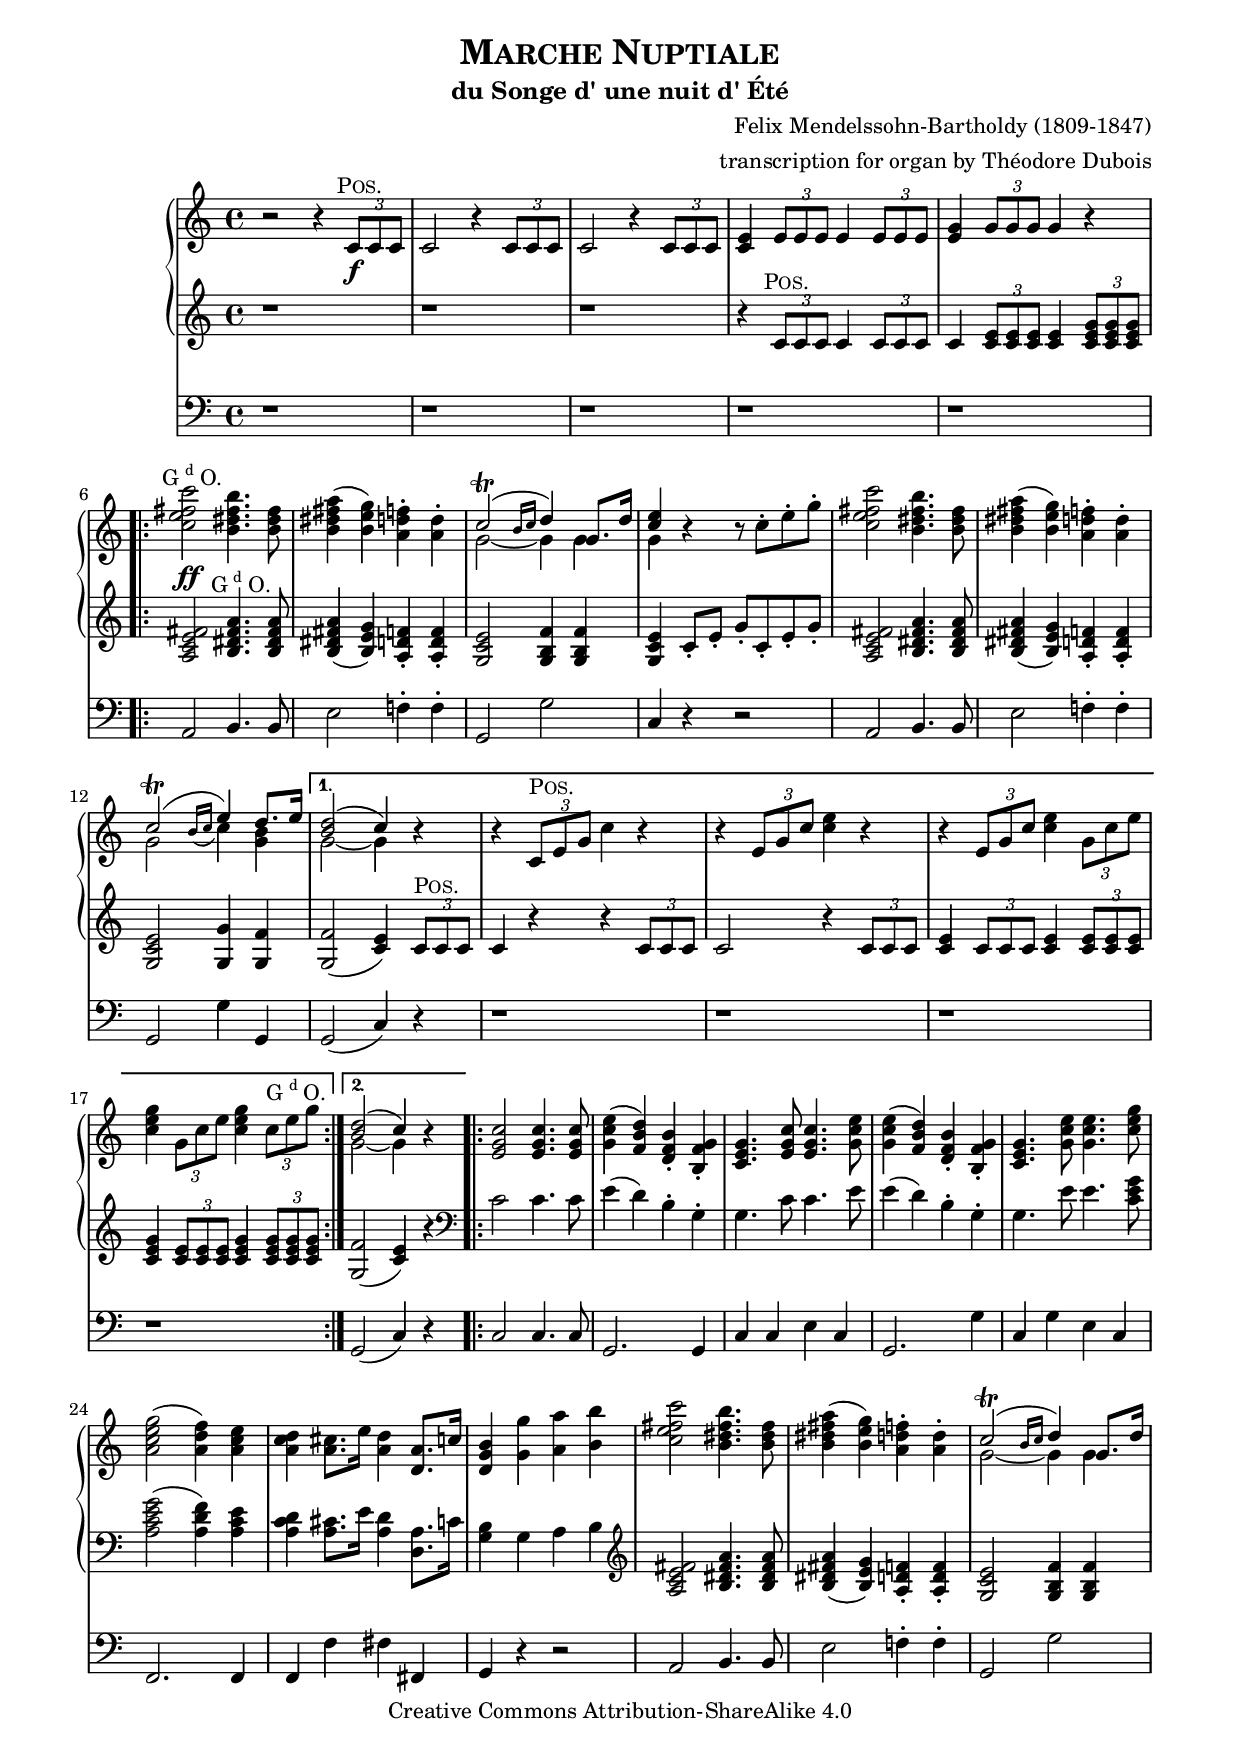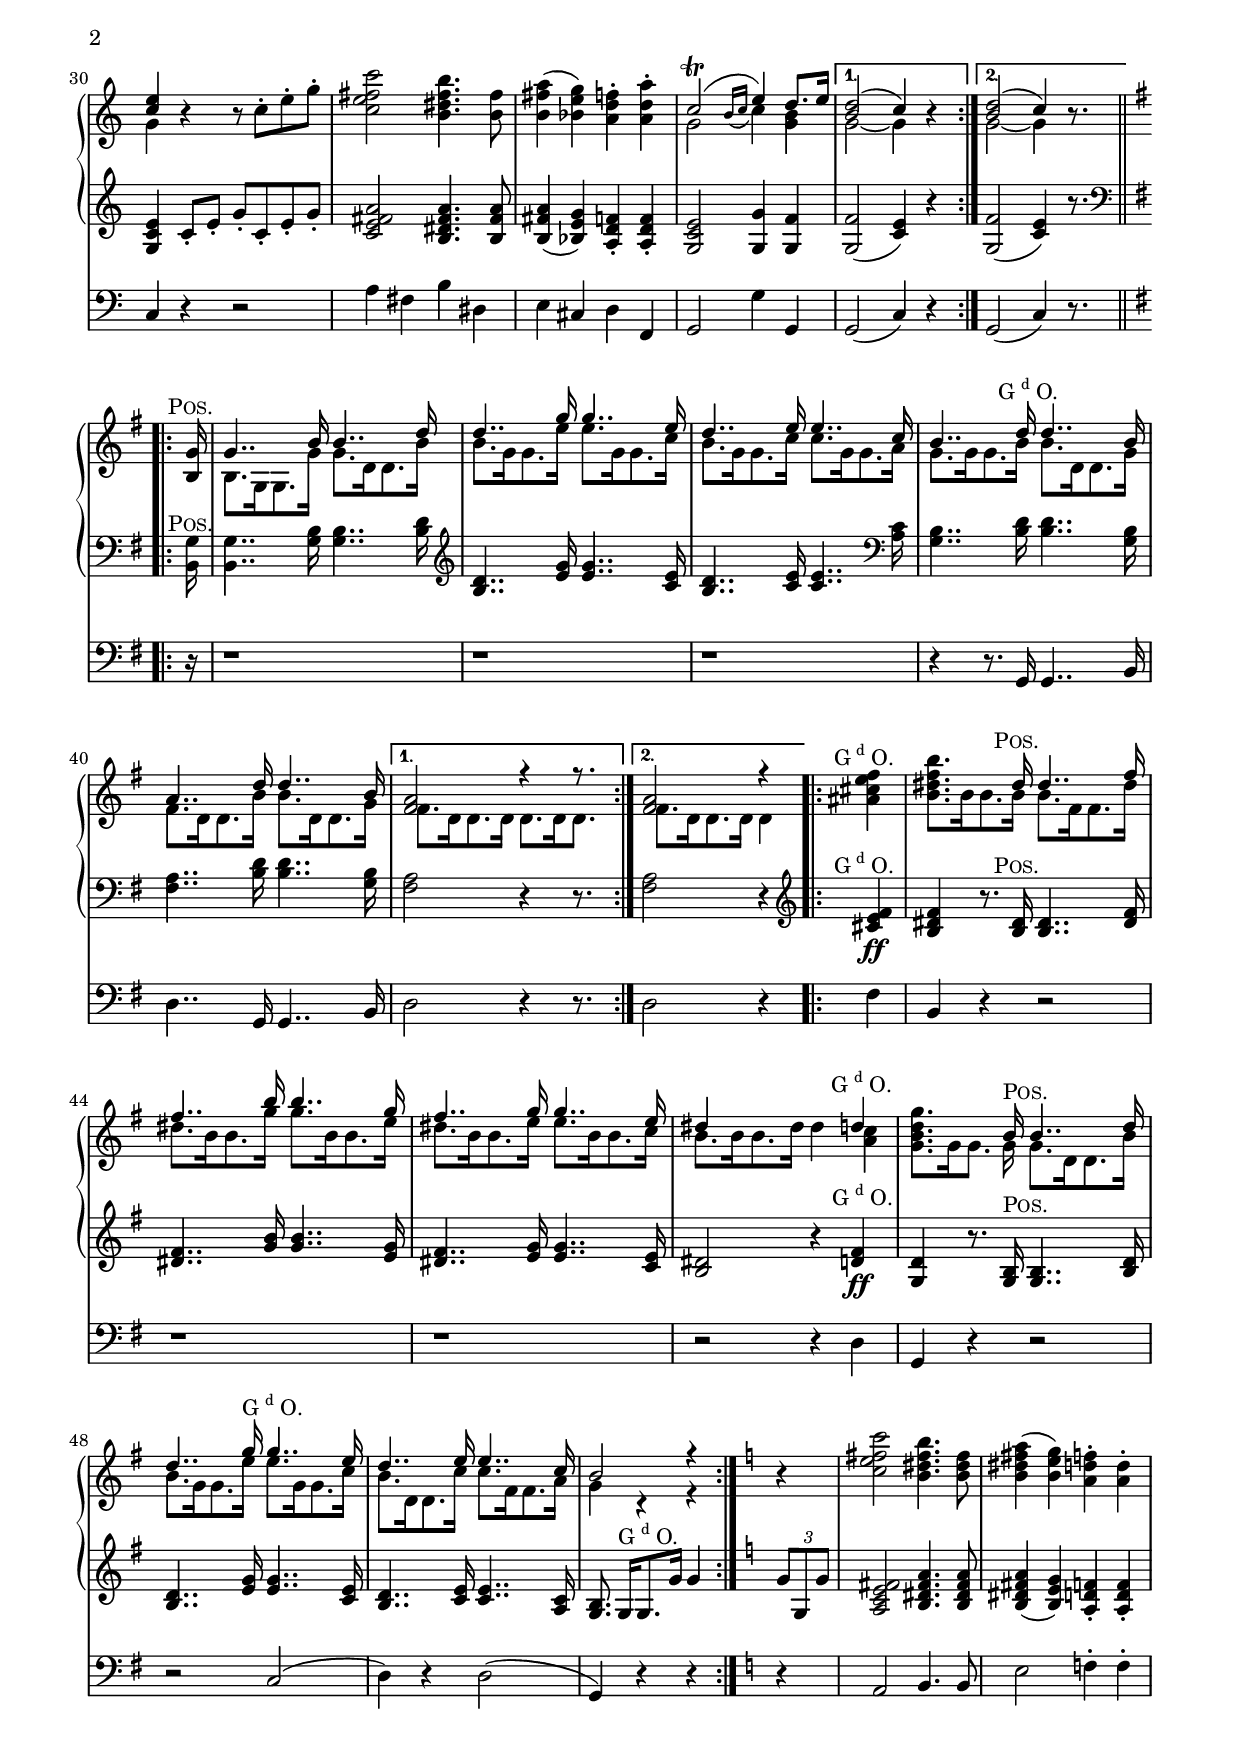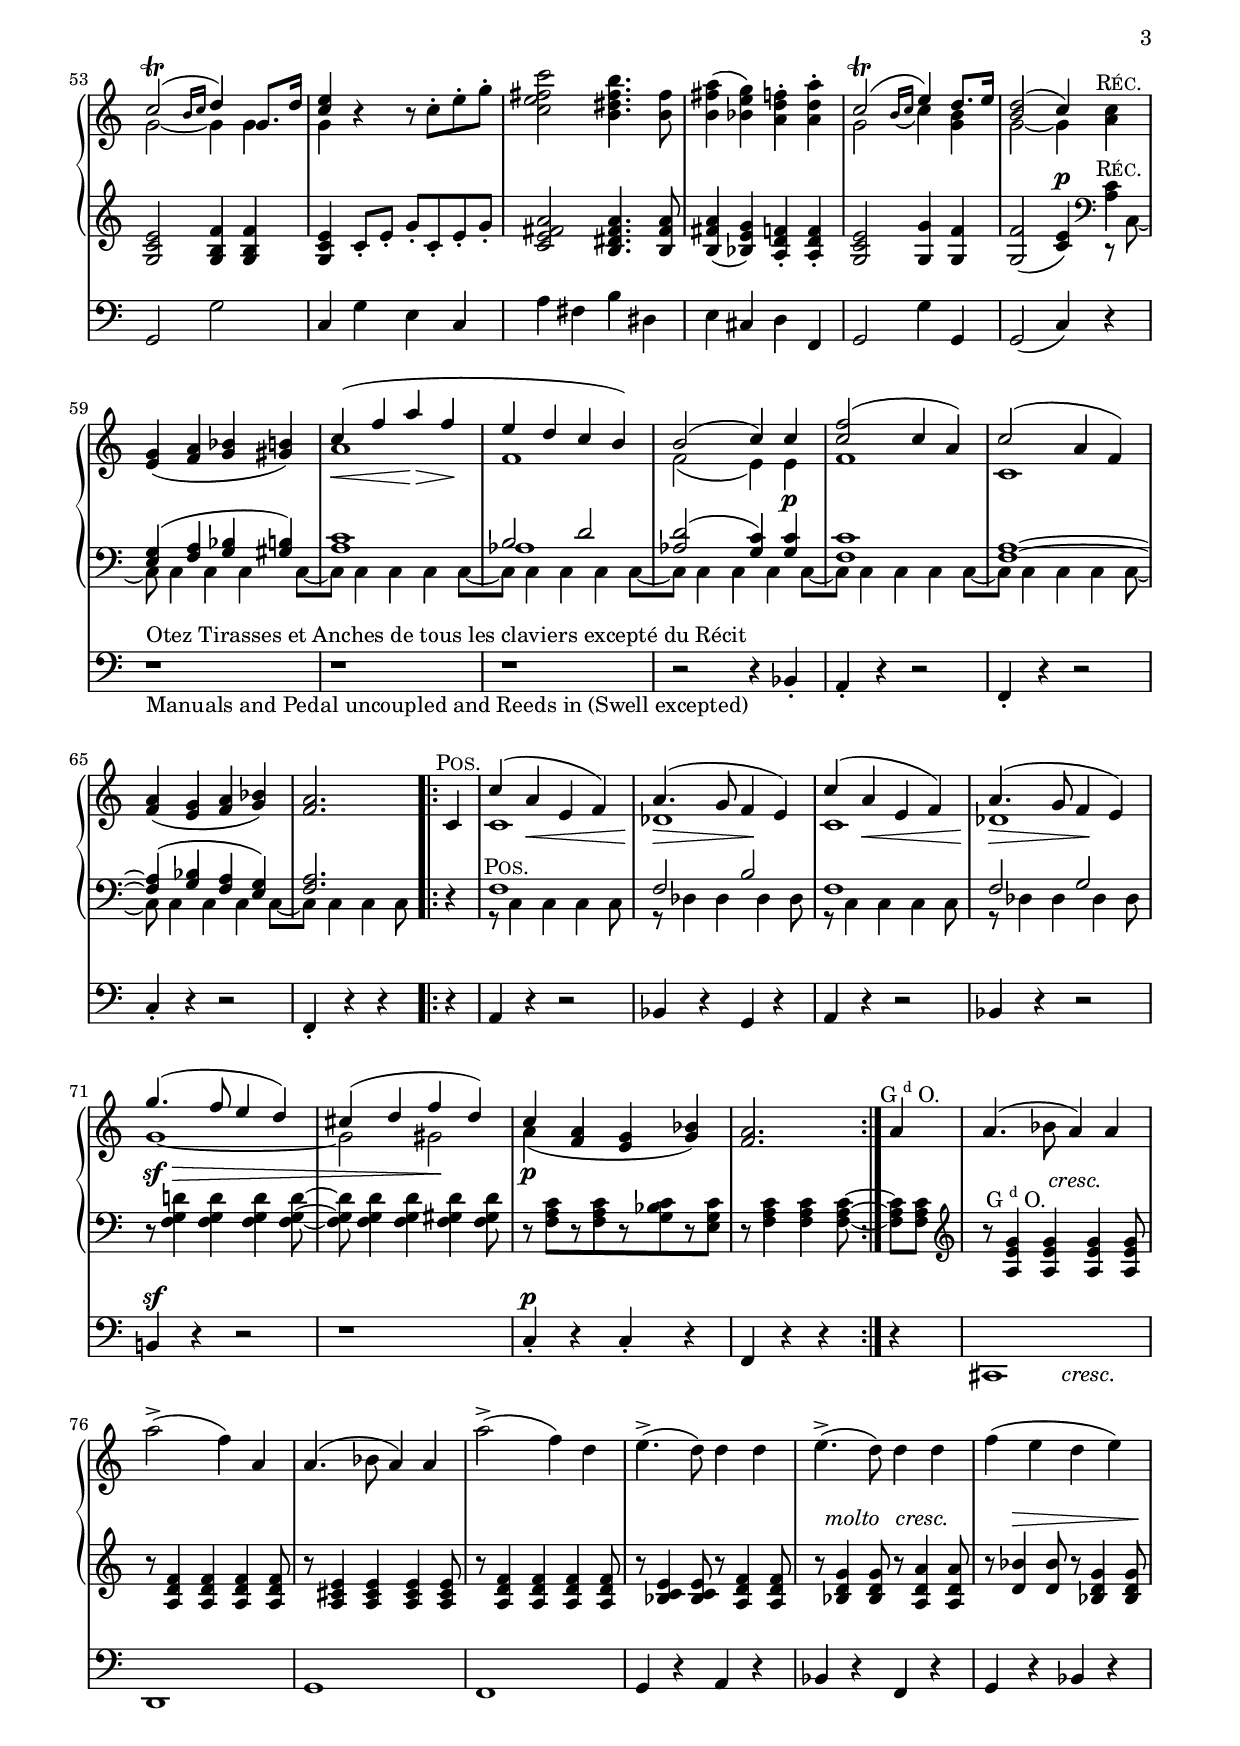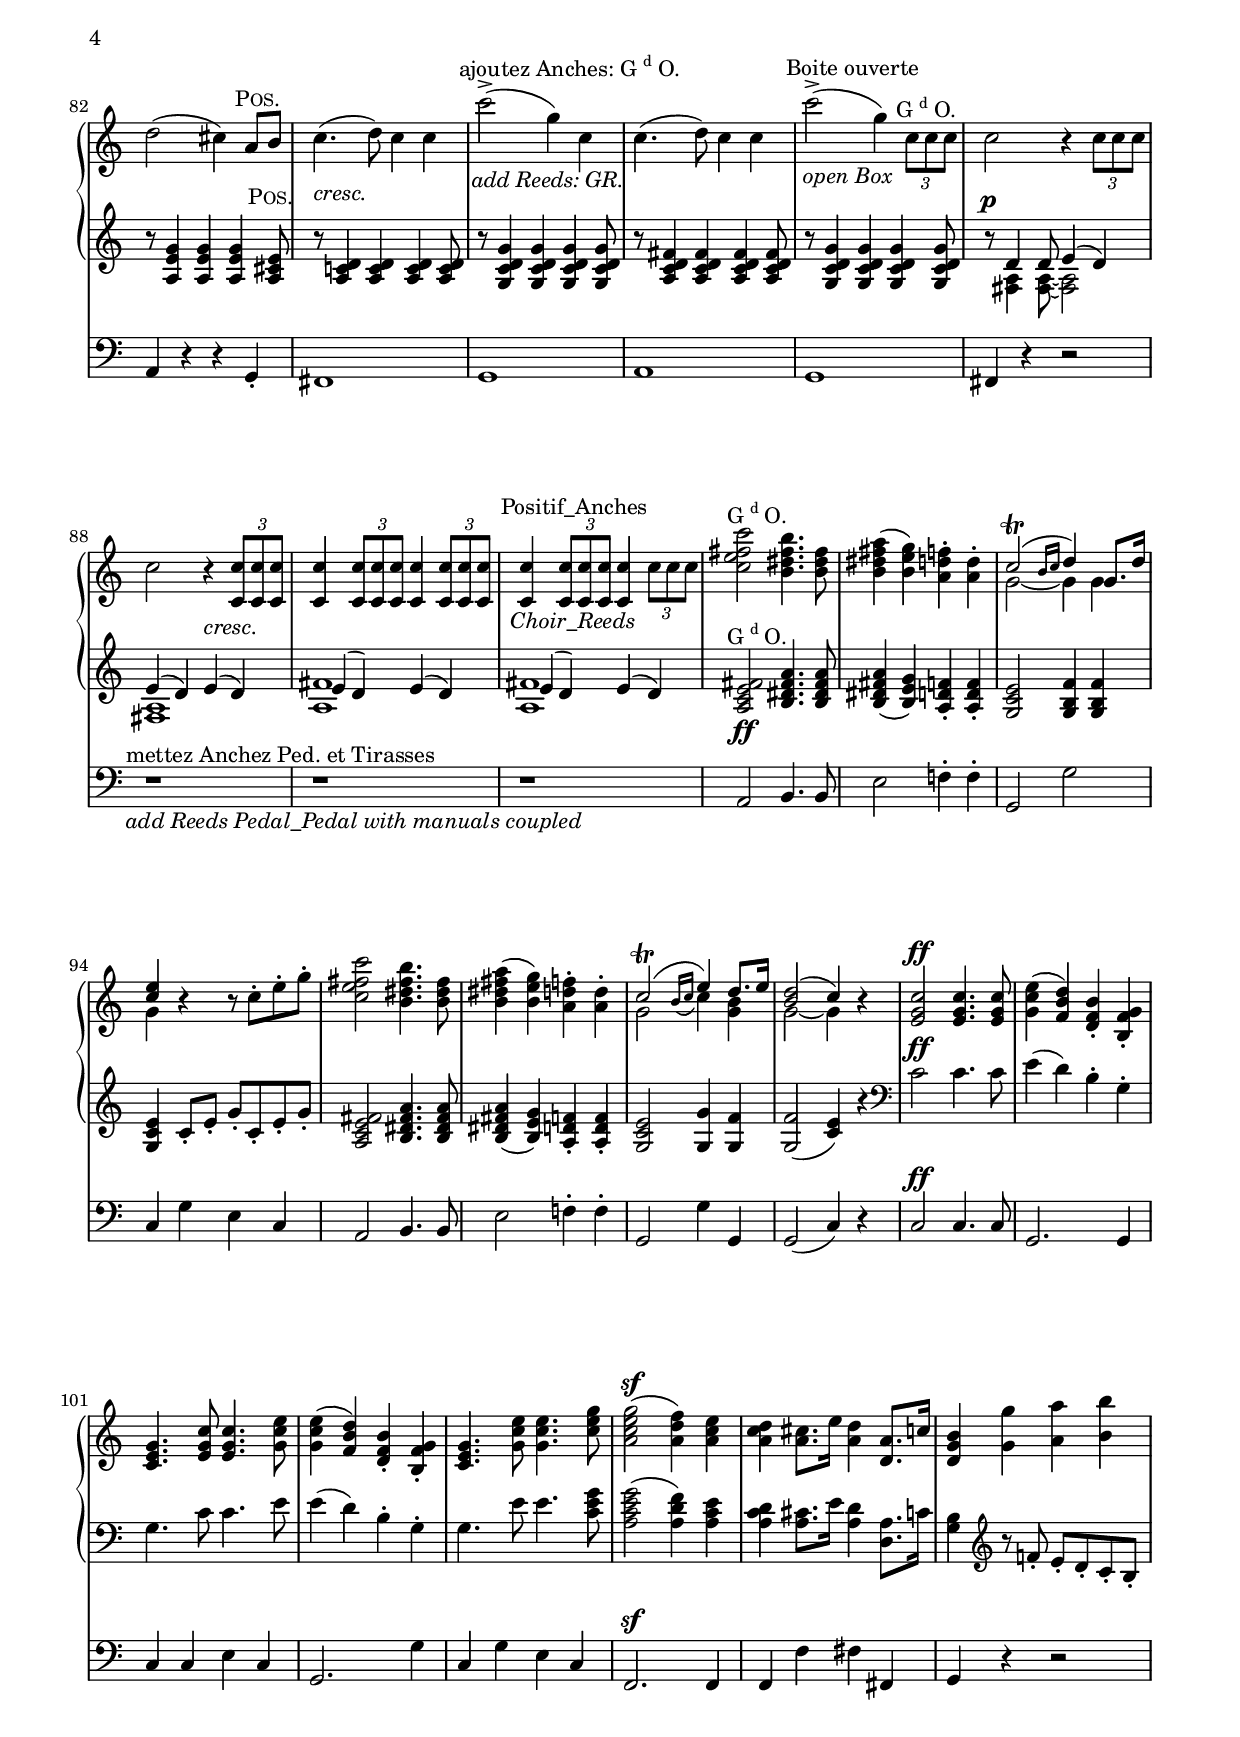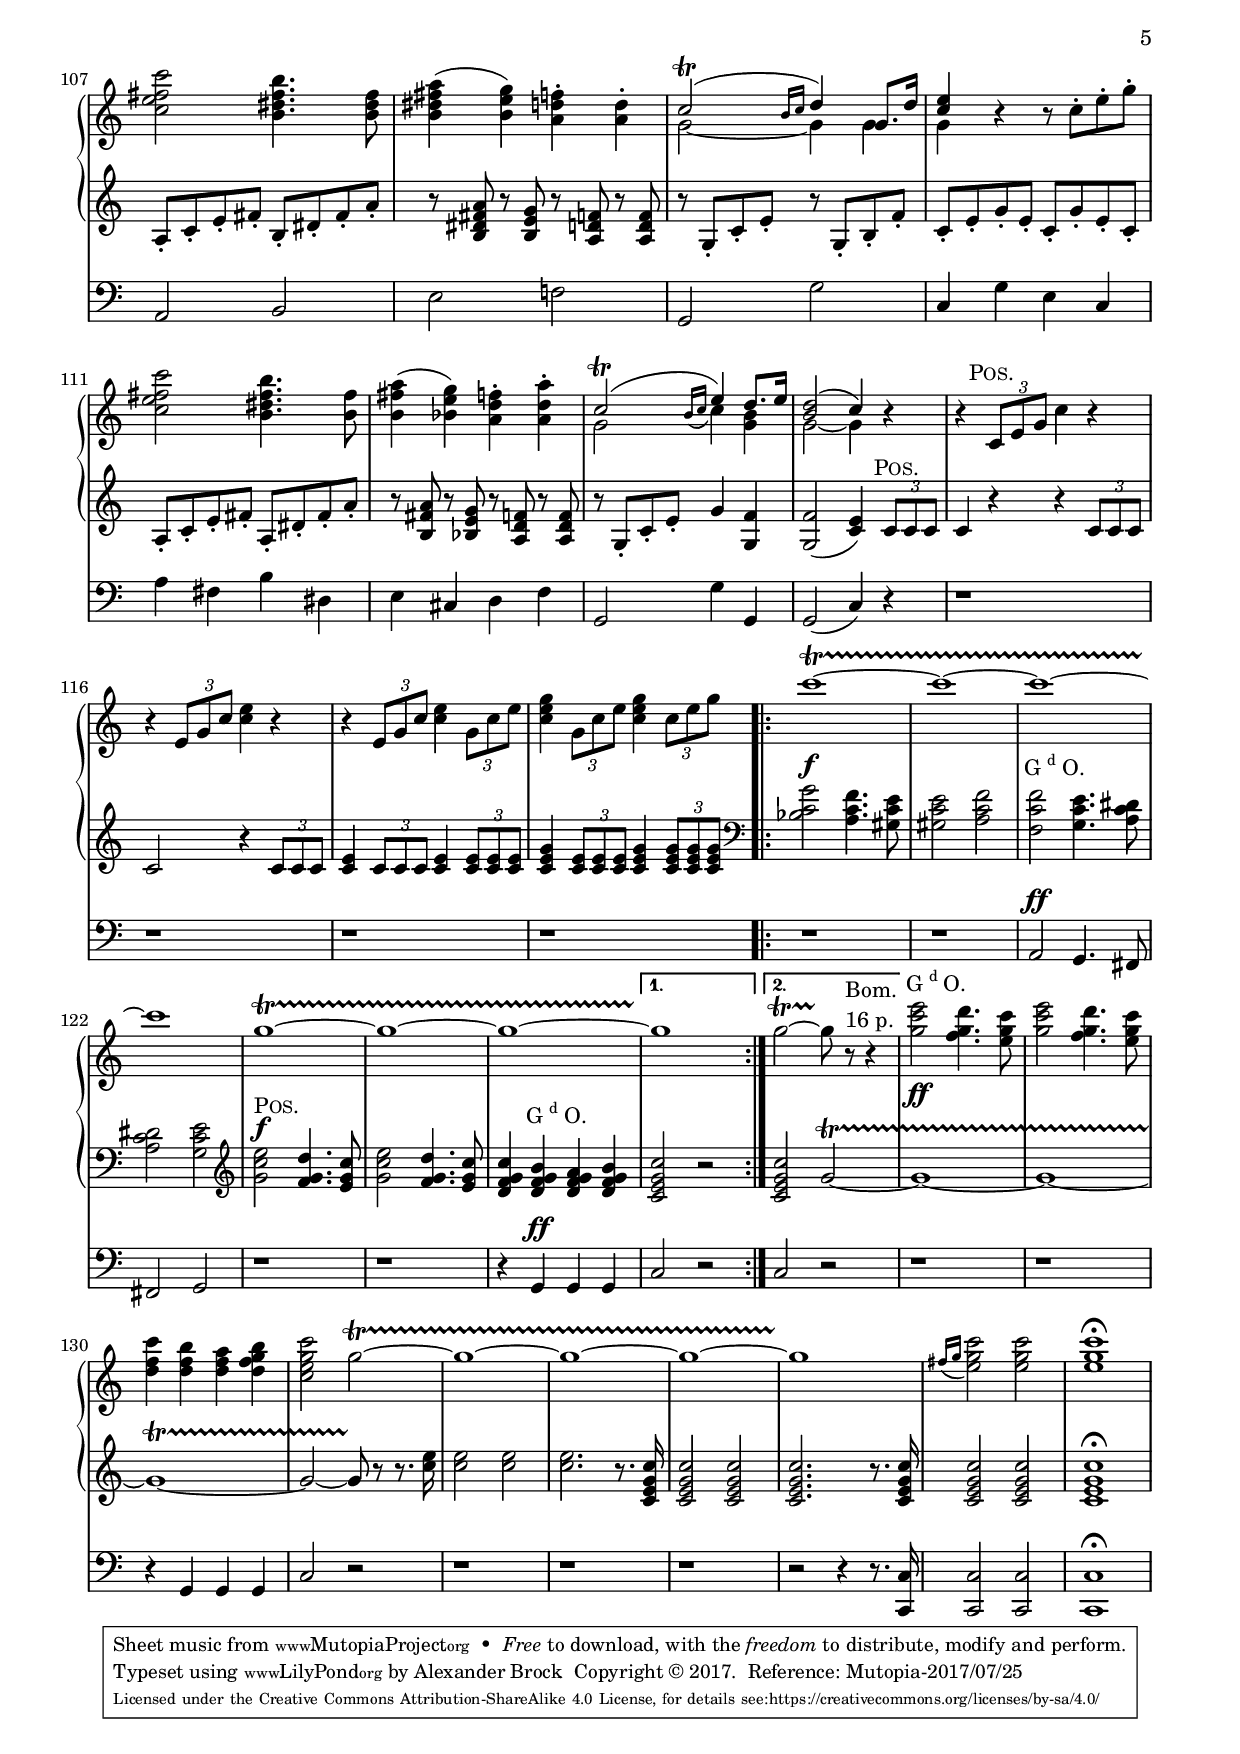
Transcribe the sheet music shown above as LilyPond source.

\version "2.19.65"

\paper {
    page-top-space = #0.0
    %indent = 0.0
    line-width = 18.0\cm
    ragged-bottom = ##f
    ragged-last-bottom = ##f
}

%#(set-default-paper-size "a4")

#(set-global-staff-size 19)

\header {
        title = \markup{\smallCaps{"Marche Nuptiale"}}
        subtitle = "du Songe d' une nuit d' Été"
%        piece = "1. Adagio"
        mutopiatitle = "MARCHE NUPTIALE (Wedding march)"
composer =	 "Felix Mendelssohn-Bartholdy (1809-1847)"
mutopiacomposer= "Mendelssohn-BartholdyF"
%opus =	 	 "Op. 61"
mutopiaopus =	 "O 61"
%        date = "1720"
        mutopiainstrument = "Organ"
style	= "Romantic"
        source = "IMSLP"
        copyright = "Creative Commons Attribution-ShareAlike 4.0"
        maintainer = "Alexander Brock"
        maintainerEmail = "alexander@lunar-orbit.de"
 arranger = "transcription for organ by Théodore Dubois"
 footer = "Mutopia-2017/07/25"
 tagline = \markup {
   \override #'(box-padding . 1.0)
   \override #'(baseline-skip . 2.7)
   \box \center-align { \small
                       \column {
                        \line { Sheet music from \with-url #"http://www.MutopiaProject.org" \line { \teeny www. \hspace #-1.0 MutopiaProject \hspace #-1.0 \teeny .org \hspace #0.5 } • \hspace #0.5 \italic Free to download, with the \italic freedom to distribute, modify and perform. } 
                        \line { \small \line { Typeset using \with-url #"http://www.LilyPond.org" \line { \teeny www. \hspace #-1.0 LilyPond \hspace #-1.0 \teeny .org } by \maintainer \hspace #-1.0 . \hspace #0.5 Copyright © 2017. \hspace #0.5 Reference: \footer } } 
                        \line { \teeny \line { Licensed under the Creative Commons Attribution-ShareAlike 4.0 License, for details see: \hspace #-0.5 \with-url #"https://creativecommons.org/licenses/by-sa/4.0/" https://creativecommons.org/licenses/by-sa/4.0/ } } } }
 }
}

% The score definition

positive=\markup{\column{
  \smallCaps{Pos.}
  %\italic{CH.}
}}

grande=\markup{\column{
  \line{G{\super{d}}O.}
  %\line{\italic{GR.}}
}}
rec=\markup{\column{
  \smallCaps{Réc.}
  %\italic{SW.}
}}

problemone= << {\shape #'((0.1 . 0.8) (0.0 . 1.0) (0.0 . 1.5) (-.2 . 0.6)) Slur  c2^\trill ( e4) d8. e16 |}
      \\
    {g,2 \grace{ \stemUp
   \once \override Slur #'direction = #DOWN
   b16( c} \stemDown c4) <b g>}
 >> 

rh = \relative c' {
  r2 r4 \tuplet 3/2 {c8\f^\markup{\translate #(cons -1 0)\positive} c c}  |
  c2 r4  \tuplet 3/2 {c8 c c} |
   c2 r4 \tuplet 3/2 {c8 c c}  |
   <c e>4 \tuplet 3/2 { e8 e e} e4 \tuplet 3/2 { e8 e e} |
    <e g>4 \tuplet 3/2 { g8 g g} g4 r
    \repeat volta 2 {
   <c e fis c'>2^\markup{\translate #(cons -2 0) \grande}  <b dis fis b>4. <b dis fis>8 |
    <b dis fis a>4 (   <b e g>) <a d f>-.  <a d>4-. |
    << {c2^\trill (\grace{b16 c} d4) g,8. d'16| <e c>4} \\ {g,2~ g4 g | g} >>
    r4 r8  c8-. e-. g-. |
     <c, e fis c'>2 <b dis fis b>4. <b dis fis>8 |
     <b dis fis a>4 (  <b e g> )  <a d f>4-. <a d>-. |
\problemone

    }
    \alternative {
      {
        << {<d b>2( c4)} \\ {g2~ g4} >> r|
        r  \tuplet 3/2 { c,8^\positive e g} c4 r |
          r4  \tuplet 3/2 {e,8 g c} <c e>4 r |
      r4  \tuplet 3/2 { e,8 g c} <c e>4 \tuplet 3/2 {  g8 c e} |
       <c e g>4 \tuplet 3/2 { g8 c e} <c e g>4 \tuplet 3/2 { c8^\grande e8 g}
        
      }
      {
      << { <d b>2( c4)} \\ {g2~ g4} >> r4
      }
    }
    \repeat volta 2 {
       <e g c>2 q4. q8 |
        <g c e>4 (  <f b d> )  <d f b>-. <b f' g>-. |
      <c e g>4. <e g c>8 q4. <g c e>8 |
    <g c e>4 (  <f b d> )  <d f b>-. <b f' g>-. |
    <c e g>4.  <g' c e>8 q4. <c e g>8 |
     <a c e g>2 (  <a d f>4 )  <a c e> |
      <a c d>4 <a cis>8. e'16 <a, d>4 <d, a'>8. c'16 |
       <d, g b>4 <g g'> <a a'> <b b'> |
     <c e fis c'>2 <b dis fis b>4. <b dis fis>8 |
     <b dis fis a>4 (  <b e g> )  <a d f>4-. <a d>-. |
    << {c2^\trill (\grace{b16 c} d4) g,8. d'16| <e c>4} \\ {g,2~ g4 g | g} >>
    r4 r8  c8-. e-. g-. |
        <c, e fis c'>2 <b dis fis b>4. <b fis'>8 |
         <b fis' a>4 (  <bes e g> )  <a d f>4-. <a d a'>-. |
\problemone
       
    }
    \alternative {
    {<< { <d b>2( c4)} \\ {g2~ g4} >> r4}
    {<< { <d' b>2( c4)} \\ {g2~ g4} >> r8.}
    }
    \key g \major
    \repeat volta 2 {
     \partial 16  <b, g'>16^\markup{\translate #(cons -1.8 0) \positive}
    << { g'4.. b16 b4.. d16  |
         d4.. g16 g4.. e16 | 
         d04.. e16 e4.. c16  |
         b4.. d16^\markup{\translate #(cons -1.8 0) \grande} d4.. b16 |
        a4.. d16 d4.. b16 |
        } \\ {
     b,8.[  g16 g8. g'16] g8.[ d16 d8. b'16]  |
     b8.[ g16 g8. e'16] e8.[ g,16 g8. c16]  |
     b8.[ g16 g8. c16] c8.[ g16 g8. a16]  |
     g8.[ g16 g8. b16] b8.[ d,16 d8. g16]  |
     fis8.[ d16 d8. b'16] b8.[ d,16 d8. g16]
    }>>
    }
    \alternative {
      {<< {<a fis>2 r4 r8. s16} \\ { fis8.[ d16 d8. d16] d8.[ d16 d8.] s16} >>}
      {<< {<a' fis>2 r4} \\ {fis8.[ d16 d8. d16] d4} >> }
    }
    \repeat volta 2 {
        <ais' cis e fis>4^\markup{\halign #.1 \grande} \noBreak|
     << 
       {s4..  dis16^\markup{\translate #(cons -1.8 0) \positive} dis4.. fis16 |
        fis4.. b16 b4.. g16 |
        fis4.. g16 g4.. e16 |
        dis4 s s d^\markup{\translate #(cons -2 2) {\grande}} |
        s4..  b16^\positive b4.. d16 |
         d4.. g16^\grande g4.. e16 |
          d4.. e16 e4.. c16 |
           b2 r4
       } \\
       {
     <b dis fis b>8.[ b16 b8. b16] b8.[ fis16 fis8. dis'16] |
      dis8.[ b16 b8. g'16] g8.[ b,16 b8. e16] |
      dis8.[ b16 b8. e16] e8.[ b16 b8. c16] |
      b8.[ b16 b8. dis16] dis4 <a c> |
       <g b d g>8.[ g16 g8.] g16] g8.[ d16 d8. b'16] |
        b8.[ g16 g8. e'16] e8.[ g,16 g8. c16] |
         b8.[ d,16 d8. c'16] c8.[ fis,16 fis8. a16] |
          g4 r r4
        }
    >>
    }
    \key c \major
    r4 |
         <c e fis c'>2 <b dis fis b>4. <b dis fis>8 |
     <b dis fis a>4 (  <b e g> )  <a d f>4-. <a d>-. |
    << {c2^\trill (\grace{b16 c} d4) g,8. d'16| <e c>4} \\ {g,2~ g4 g | g} >>
    r4 r8  c8-. e-. g-. |
        <c, e fis c'>2 <b dis fis b>4. <b fis'>8 |
         <b fis' a>4 (  <bes e g> )  <a d f>4-. <a d a'>-. |
\problemone
       << { <d b>2( c4)} \\ {g2~ g4} >>
     <a c>4^\markup{\translate #(cons -1 0) {\rec}} |
      <e g>4 (  <f a> <g bes> <gis b> )  |
      << { c4\< (  f a\> f \!|
           e d c b )  |
          b2 (  c4) c-\p  |
          <c f>2 (  c4 a )  |
          c2( a4 f )  |
         } \\ { a1 |
       f1 |
       f2( e4)  e |
       f1 |
       c1 |
} >>
 <f a>4( <e g> <f a> <g bes>) |
  <f a>2.
  \repeat volta 2 {
    c4^\markup{\translate #(cons -1 0) {\positive}} |
    << {
     c'4  (  a4 \< e f )  |
      a4. \>(  g8 f4  \! e )  |
       c'4(  a \< e f )  
    a4. \> (  g8 f4 \! e )  |
     g'4.\sf \> (  f8 e4 d )  |
      cis4 (d f \! d  )   |
       } \\
       {
   c,1 |
   des |
   c |
   des |
   g~ |
   g2 gis
       }
    >>
   << {c4\p s4 s2} \\ {a4 (\stemUp <f a> <e g> <g bes> ) }
   >> |
    <f a>2.
}
  a4^\markup{\translate #(cons -1 0) {\grande}} |
   a4. (  bes8 a4_\markup{\translate #(cons -2 -3.5) {\italic cresc.}} )  a  |
   a'2-> (  f4 )  a, |
   a4. (  bes8 a4 )  a  |
   a'2-> (  f4 )  d |
   e4.-> (  d8 )  d4 d |
   e4.->_\markup{\translate #(cons 1 -4) {\italic {molto cresc.}}} (  d8 )  d4 d |
    f4 (  e d e ) |
    d2 (  cis4 )  a8^\markup{\translate #(cons -1 .7) \positive} b |
    c4._\markup{\translate #(cons 0 -3.3) {\italic {cresc.}}} (  d8 )  c4 c c'2->^\markup{\translate #(cons -2 0)ajoutez Anches: {G{\super{d}}O.}}
    _\markup{\translate #(cons -.7 3) \italic{add Reeds: GR.}}
    (  g4 )  c,
    c4. (  d8 )  c4 c c'2->^\markup{\translate #(cons -2 0)Boite ouverte}
    _\markup{\translate #(cons -.2 -.5)\italic{open Box}}
    (  g4 )   \tuplet 3/2 {c,8^\markup{\translate #(cons -1 0)\grande} c c} |
  c2 r4 \tuplet 3/2 {c8 c c} |
  c2 r4_\markup{\translate #(cons 0 -3.7) {\italic {cresc.}}}  \tuplet 3/2 {<c c,>8 <c c,> <c c,>} |
  <c c,>4 \tuplet 3/2 {<c c,>8 <c c,> <c c,>} <c c,>4 \tuplet 3/2 {<c c,>8 <c c,> <c c,>}  |
  <c c,>4^\markup{\translate #(cons -2 0)Positif_Anches}
  _\markup{\translate #(cons -1 2)\italic{Choir_Reeds}}
  \tuplet 3/2 {<c c,>8 <c c,> <c c,>} <c c,>4 \tuplet 3/2 {c8 c c}  |

   <c e fis c'>2^\markup{\translate #(cons -1 0) \grande}  <b dis fis b>4. <b dis fis>8 |
    <b dis fis a>4 (   <b e g>) <a d f>-.  <a d>4-. |
    << {c2^\trill (\grace{b16 c} d4) g,8. d'16| <e c>4} \\ {g,2~ g4 g | g} >>
    r4 r8  c8-. e-. g-. |
     <c, e fis c'>2 <b dis fis b>4. <b dis fis>8 |
     <b dis fis a>4 (  <b e g> )  <a d f>4-. <a d>-. |
\problemone
       << { <d b>2( c4)} \\ {g2~ g4} >> r4
   
          <e g c>2^\ff q4. q8 |
        <g c e>4 (  <f b d> )  <d f b>-. <b f' g>-. |
      <c e g>4. <e g c>8 q4. <g c e>8 |
    <g c e>4 (  <f b d> )  <d f b>-. <b f' g>-. |
    <c e g>4.  <g' c e>8 q4. <c e g>8 |
     <a c e g>2^\sf (  <a d f>4 )  <a c e> |
      <a c d>4 <a cis>8. e'16 <a, d>4 <d, a'>8. c'16 |
       <d, g b>4 <g g'> <a a'> <b b'> |
     <c e fis c'>2 <b dis fis b>4. <b dis fis>8 |
     <b dis fis a>4 (  <b e g> )  <a d f>4-. <a d>-. |
    << {c2^\trill (\grace{b16 c} d4) g,8. d'16| <e c>4} \\ {g,2~ g4 g | g} >>
    r4 r8  c8-. e-. g-. |
        <c, e fis c'>2 <b dis fis b>4. <b fis'>8 |
         <b fis' a>4 (  <bes e g> )  <a d f>4-. <a d a'>-. |
\problemone
       << { <d b>2( c4)} \\ {g2~ g4} >> r4
       
 r  \tuplet 3/2 { c,8^\markup{\translate #(cons -2 1) \positive} e g} c4 r |
          r4  \tuplet 3/2 {e,8 g c} <c e>4 r |
      r4  \tuplet 3/2 { e,8 g c} <c e>4 \tuplet 3/2 {  g8 c e} |
       <c e g>4 \tuplet 3/2 { g8 c e} <c e g>4 \tuplet 3/2 { c8 e8 g}
     
     \repeat volta 2 {
       c1~ \startTrillSpan |
       c1~ |
       c1~ |
       c1 \stopTrillSpan |
       g1~ \startTrillSpan |
       g1~ |
       g1~ |
      }
  \alternative {
    {
      g1\stopTrillSpan
    }
    {
      g2~\startTrillSpan g8\stopTrillSpan r^\markup{\column{
  \line{Bom.}
  \line{16 p.}
}} r4 \stopTrillSpan
    }
  } |
   <g c e>2^\markup{\translate #(cons -.5 4) \grande}_\ff <f g d'>4. <e g c>8 |
    <g c e>2 <f g d'>4. <e g c>8 |
     <d f c'>4 <d f b> <d f a> <d f g b> |
     <c e g c>2  g'2 \startTrillSpan~ |
      g1~ |
       g1~ |
        g1~ |
         g1 \stopTrillSpan|
  \appoggiatura{fis16 g}  <e g c>2 q  |
  q1\fermata
         
}

lh = \relative c' {
   r1 |
    r1 |
     r1 |
      r4 \tuplet 3/2 { c8^\markup{\translate #(cons -1 0)\positive} c c} c4  \tuplet 3/2 {c8 c c} |
  c4 \tuplet 3/2 { <c e>8 q q}  q4  \tuplet 3/2{ <c e g>8 q q}
  
   <a c e fis>2^\ff <b dis fis a>4.^\markup{\translate #(cons -1.7 0) \grande} q8 |
    <b dis fis a>4 (  <b e g> )  <a d f>-. q-. |
     <g c e>2 <g b f'>4 q |
      <g c e>4 c8-. e-. g-. c,-. e-. g-. |
       <a, c e fis>2 <b dis fis a>4. q8 |
        q4 (  <b e g> )  <a d f>-. q-. |
         <g c e>2 <g g'>4 <g f'> |
    q2 (  <c e>4 )  \tuplet 3/2 { c8^\positive c c} |
     c4 r r \tuplet 3/2 { c8 c c} |
      c2 r4 \tuplet 3/2 { c8 c c}  |
      <c e>4  \tuplet 3/2 {c8 c c} <c e>4 \tuplet 3/2 { <c e>8 q q}  |
      <c e g>4 \tuplet 3/2 { <c e>8 q q}  <c e g>4 \tuplet 3/2{ <c e g>8 q q}
   <g f'>2 (  <c e>4 )  r |
   
   \clef bass
    c2 c4. c8 |
     e4 (  d )  b-. g-. |
    g4. c8 c4. e8 |
     e4 (  d )  b-. g-. |
    g4. e'8 e4. <c e g>8 |
     <a c e g>2 (  <a d f>4 )  <a c e> |
      <a c d>4 <a cis>8. e'16 <a, d>4 <d, a'>8. c'16 |
       <g b>4 g a b |
  \clef treble
  
     <a c e fis>2 <b dis fis a>4. q8 |
    <b dis fis a>4 (  <b e g> )  <a d f>-. q-. |
     <g c e>2 <g b f'>4 q |
      <g c e>4 c8-. e-. g-. c,-. e-. g-. |
       <c, e fis a>2 <b dis fis a>4. <b fis' a>8 |
    <b fis' a>4 (  <bes e g> )  <a d f>-. q-. |
     <g c e>2 <g g'>4 <g f'> |
      q2 (  <c e>4 ) r4
      <g f'>2 (  <c e>4 ) r8.
     \key g \major
    \clef bass
    <b, g'>16^\markup{\translate #(cons -1.8 0) \positive} q4.. <g' b>16 q4.. <b d>16 |
    \clef treble
   q4.. <e g>16 q4.. <c e>16 <b d>4.. <c e>16 q4.. \clef bass  <a c>16 |
    <g b>4.. <b d>16 q4..  <g b>16 |
     <fis a>4.. <b d>16 q4.. <g b>16 |
      <fis a>2 r4 r8. s16 |
       <fis a>2 r4 
  \clef treble
  <cis' e fis>4^\markup{\halign #.1 \grande} \ff |
   <b dis fis>4 r8. <b dis>16^\markup{\translate #(cons -1.8 0) \positive} q4.. <dis fis>16 |
    q4.. <g b>16 q4.. <e g>16 |
     <dis fis>4.. <e g>16 q4.. <c e>16 |
      <b dis>2 r4 <d fis>^\markup{\translate #(cons -1.9 .8) \grande} \ff |
       <g, d'>4 r8. <g b>16^\positive q4.. <b d>16 |
        q4.. <e g>16 q4.. <c e>16 |
         <b d>4.. <c e>16 q4.. <a c>16 |
          <g b>8. g16^\grande[ \noBeam g8. g'16] g4 
          \key c \major
    \tuplet 3/2 { g8 g, g'}
 
      <a, c e fis>2 <b dis fis a>4. q8 |
    <b dis fis a>4 (  <b e g> )  <a d f>-. q-. |
    \break
     <g c e>2 <g b f'>4 q |
      <g c e>4 c8-. e-. g-. c,-. e-. g-. |
       <c, e fis a>2 <b dis fis a>4. <b fis' a>8 |
    <b fis' a>4 (  <bes e g> )  <a d f>-. q-. |
     <g c e>2 <g g'>4 <g f'> |
      q2 (  <c e>4^\p)
      \clef bass
 << {
     \stemDown <a c>4^\markup{\translate #(cons -1 1) {\rec}} \stemUp  |
     <e g> (  <f a>4 <g bes> <gis b> )  |
      <a c>1 |
       b2 d |
        <as d>2 (  <g c>4 )  q |
         <f c'>1 |
          <f a>1~ |
           q4 (  <g bes> <f a> <e g> )  |
     <f a>2.
    } \\
    { r8 c~ c c4 c c c8~[ |
     c8] c4 c c c8~[ |
     c8] c4 c c c8~[ |
     c8] c4 c c c8~[ |
     c8] c4 c c c8~[ |
     c8] c4 c c c8~ |
     c8 c4 c c c8~[ |
     c8] c4 c c8}\\
    {s4 s1 s1 as'}
 >>
  r4  |
 
 << {
    f1^\markup{\translate #(cons -.5 0) {\positive}} |
     f2 b |
      f1 f2 g |
      
    } \\ {
  r8  c,4 c c c8 |
   r8 des4 des des des8 |
   r8 c4 c c c8 |
  r8 des4 des des des8 |
  
 } >>
 
 r8  <f g d'!>4 q q q8~ |
  q8 q4 q <f gis d'> q8 |
   r8 <f a c>[ r <f a c> r <g bes c> r <e g c>] |
    r8 <f a c>4 q q8~ 
    
     q8 q | \clef treble
  r8 <a e' g>4^\markup{\translate #(cons -2 0) {\grande}} q q q8 |
   r8 <a d f>4 q q q8 |
    r8 <a cis e>4 q q q8 |
     r8 <a d f>4 q q q8 |
      r8 <bes c e>4 q8 r <a d f>4 q8 |
  r8  <bes d g>4 q8 r <a d a'>4 q8 |
   r8 <d bes'>4 ^\> q8 r <bes d g>4 q8 \! |
    r8 <a e' g>4 q q <a cis e>8^\markup{\translate #(cons -2 1) \positive} |
     r8 <a c! d>4 q q q8 |
      r8 <g c d g>4 q q q8 |
       r8 <a c d fis>4 q q q8 |
        r8 <g c d g>4 q q q8 |
  r8^\p 
  << {
      d'4 d8 e4 (  d )  |
       e4 (  d )  e (  d )|
       e4 (  d )  e (  d )|
       e4 (  d )  e (  d )|
        
     } \\ {
   <fis, a>4 q8~ q2 |
    q1 |
     <a fis'>1 |
      q1 |
      
  } >>
  
     <a c e fis>2^\markup{\translate #(cons -1 0) \grande}_\ff <b dis fis a>4. q8 |
    <b dis fis a>4 (  <b e g> )  <a d f>-. q-. |
     <g c e>2 <g b f'>4 q |
      <g c e>4 c8-. e-. g-. c,-. e-. g-. |
       <a, c e fis>2 <b dis fis a>4. q8 |
        q4 (  <b e g> )  <a d f>-. q-. |
         <g c e>2 <g g'>4 <g f'> |
    q2 (  <c e>4 ) r
    
     \clef bass
    c2^\ff c4. c8 |
     e4 (  d )  b-. g-. |
    g4. c8 c4. e8 |
     e4 (  d )  b-. g-. |
    g4. e'8 e4. <c e g>8 |
     <a c e g>2 (  <a d f>4 )  <a c e> |
      <a c d>4 <a cis>8. e'16 <a, d>4 <d, a'>8. c'16 |
       <g b>4 \clef treble  r8 f'!-. e-. d-. c-. b-. |
        a8-. c-. e-. fis-. b,-. dis-. fis-. a-. |
    r8 <b, dis fis a> r <b e g> r <a d f> r <a d f> |
     r8 g-. c-. e-. r g,-. b-. f'-. |
      c8-. e-. g-. e-. c-. g'-. e-. c-. |
       a8-. c-. e-. fis-. a,-. dis-. fis-. a-. |
        r8 <b, fis' a> r <bes e g> r <a d f> r <a d f> |
    r8 g-. c-. e-. g4 <g, f'> |
     q2 (  <c e>4 ) 
     
     \tuplet 3/2 { c8^\markup{\translate #(cons -1 0) \positive} c c} |
     c4 r r \tuplet 3/2 { c8 c c} |
      c2 r4 \tuplet 3/2 { c8 c c}  |
      <c e>4  \tuplet 3/2 {c8 c c} <c e>4 \tuplet 3/2 { <c e>8 q q}  |
      <c e g>4 \tuplet 3/2 { <c e>8 q q}  <c e g>4 \tuplet 3/2{ <c e g>8 q q}
  
  \clef bass
   <bes c g'>2^\f <a c f>4. <gis c e>8 |
    q2 <a c f> |
  <f c' f>2^\markup{\translate #(cons -.5 4) \grande}  <g c e>4. <a c dis>8 |
   q2 <g c e> |
   \clef treble
    <g' c e>2^\positive^\f  <f g d'>4. <e g c>8 |
     <g c e>2 <f g d'>4. <e g c>8 |
      <d f g c>4 <d f g b>^\markup{\translate #(cons -.5 2) \grande} <d f g a> <d f g b> |
       <c e g c>2 r |
        <c e g c>2 g'\startTrillSpan~ |
         g1~ |
          g1~ |
           g1~ |
            g2~  g8 \stopTrillSpan r r8. <c e>16 |
  q2 q |
   q2. r8. <c, e g c>16 |
    q2 q |
     q2. r8. <c e g c>16 |
      q2 q |
       q1\fermata
}


pedal = \relative c {
  \clef bass
  r1 |
   r1 |
    r1 |
     r1 |
      r1 |
  a2 b4. b8 |
   e2 f!4-. f-. |
    g,2 g' |
     c,4 r r2 |
      a2 b4. b8 |
       e2 f!4-. f-. |
        g,2 g'4 g, g2 (  c4 )  r |
         r1 |
    r1 |
     r1 |
      r1 |
   g2 (  c4 )  r |
   
    c2 c4. c8 |
     g2. g4 |
      c4 c e c |
       g2. g'4 |
        c,4 g' e c |
  f,2. f4 |
   f4 f' fis fis, |
    g4 r r2 |
     a2 b4. b8 |
      e2 f!4-. f-. |
   g,2 g' c,4 r r2 |
    a'4 fis b dis,  |
    e cis d f,  |
     g2 g'4 g,
    g2 (  c4 )  r4
    g2 (  c4 )  r8.
   \key g \major
   r16 |
    r1 |
     r1 |
      r1 |
       r4 r8. g16 g4.. b16 |
        d4.. g,16 g4.. b16 |
         d2 r4 r8. s16
          d2 r4 
           fis4 |
            b,4 r r2 |
    r1 |
     r1 |
      r2 r4  d4 |
    g,4 r r2 |
     r2 c (  |
     d4 )   r4 d2 (  |
      g,4 )r r 
    \key c \major   r4 |
 
  a2 b4. b8 |
   e2 f!4-. f-. |
    g,2 g' |
     c,4 g' e c |
     a' fis b dis, |
     e cis d f, |
     g2 g'4 g,  |
     g2  (  c4  ) r |
  
   r1^\markup{Otez Tirasses et Anches de tous les claviers excepté du Récit}_\markup{Manuals and Pedal uncoupled and Reeds in (Swell excepted)} |
    r1 |
     r1 |
      r2 r4 bes-. |
       a4-. r r2 |
        f4-. r r2 |
         c'4-. r r2 |
          f,4-. r r
    r |
     a4 r r2 |
     bes4 r g r |
     a r r2 |
     bes4 r r2 |
     b!4^\sf r r2 |
     r1 |
      c4-.^\p r c-. r |
       f,4 r r
       r |
        cis1_\markup{\translate #(cons 8 -2) {\italic cresc.}} |
         d1 |
          g1 |
           f1 |
   g4 r a r  |
   bes r f r  |
   g r bes r4 |
   a  r4 r g-. |
    fis1 |
    g |
    a  |
    g  |
    fis4 r r2 |
     r1^\markup{\translate #(cons -2 0)mettez Anchez Ped. et Tirasses}
      _\markup{\translate #(cons -2 0)\italic{add Reeds Pedal_Pedal with manuals coupled}}
      |
      r1 |
       r1 |
   a2 b4. b8 |
    e2 f!4-. f-. |
     g,2 g' |
      c,4 g' e c |
   a2 b4. b8 e2 f!4-. f-. |
    g,2 g'4 g, |
     g2 (  c4 )  r
  
   c2^\ff c4. c8 |
    g2. g4 |
     c4 c e c |
      g2. g'4 |
       c,4 g' e c |
        f,2.^\sf f4 |
         f4 f' fis fis, |
          g4 r r2 |
  a2 b |
   e2 f! |
    g,2 g' |
     c,4 g' e c |
      a'4 fis b dis, |
       e4 cis d f |
        g,2 g'4 g, |
          g2 (  c4 )  r |
   r1 |
    r1 |
     r1 |
      r1 |
       r1 |
        r1 |
   a2^\ff g4. fis8 |
    fis2 g |
     r1 |
      r1 |
       r4 g^\ff g g |
        c2 r |
         c2 r |
          r1 |
           r1 |
            r4 g g g |
             c2 r2 |
              r1 |
               r1 |
                r1 |
                 r2 r4 r8. <c, c'>16 |
                  q2 q |
                   q1\fermata
          
    
}

\score {
<<

  \new PianoStaff <<
    \new Staff  {
      \key c \major \rh
    }
    \new Staff  {
      \key c \major \lh
    }
    
  >>
  \new Staff { \key c \major \pedal }

>>

	\layout { }
 	 \midi { }
}